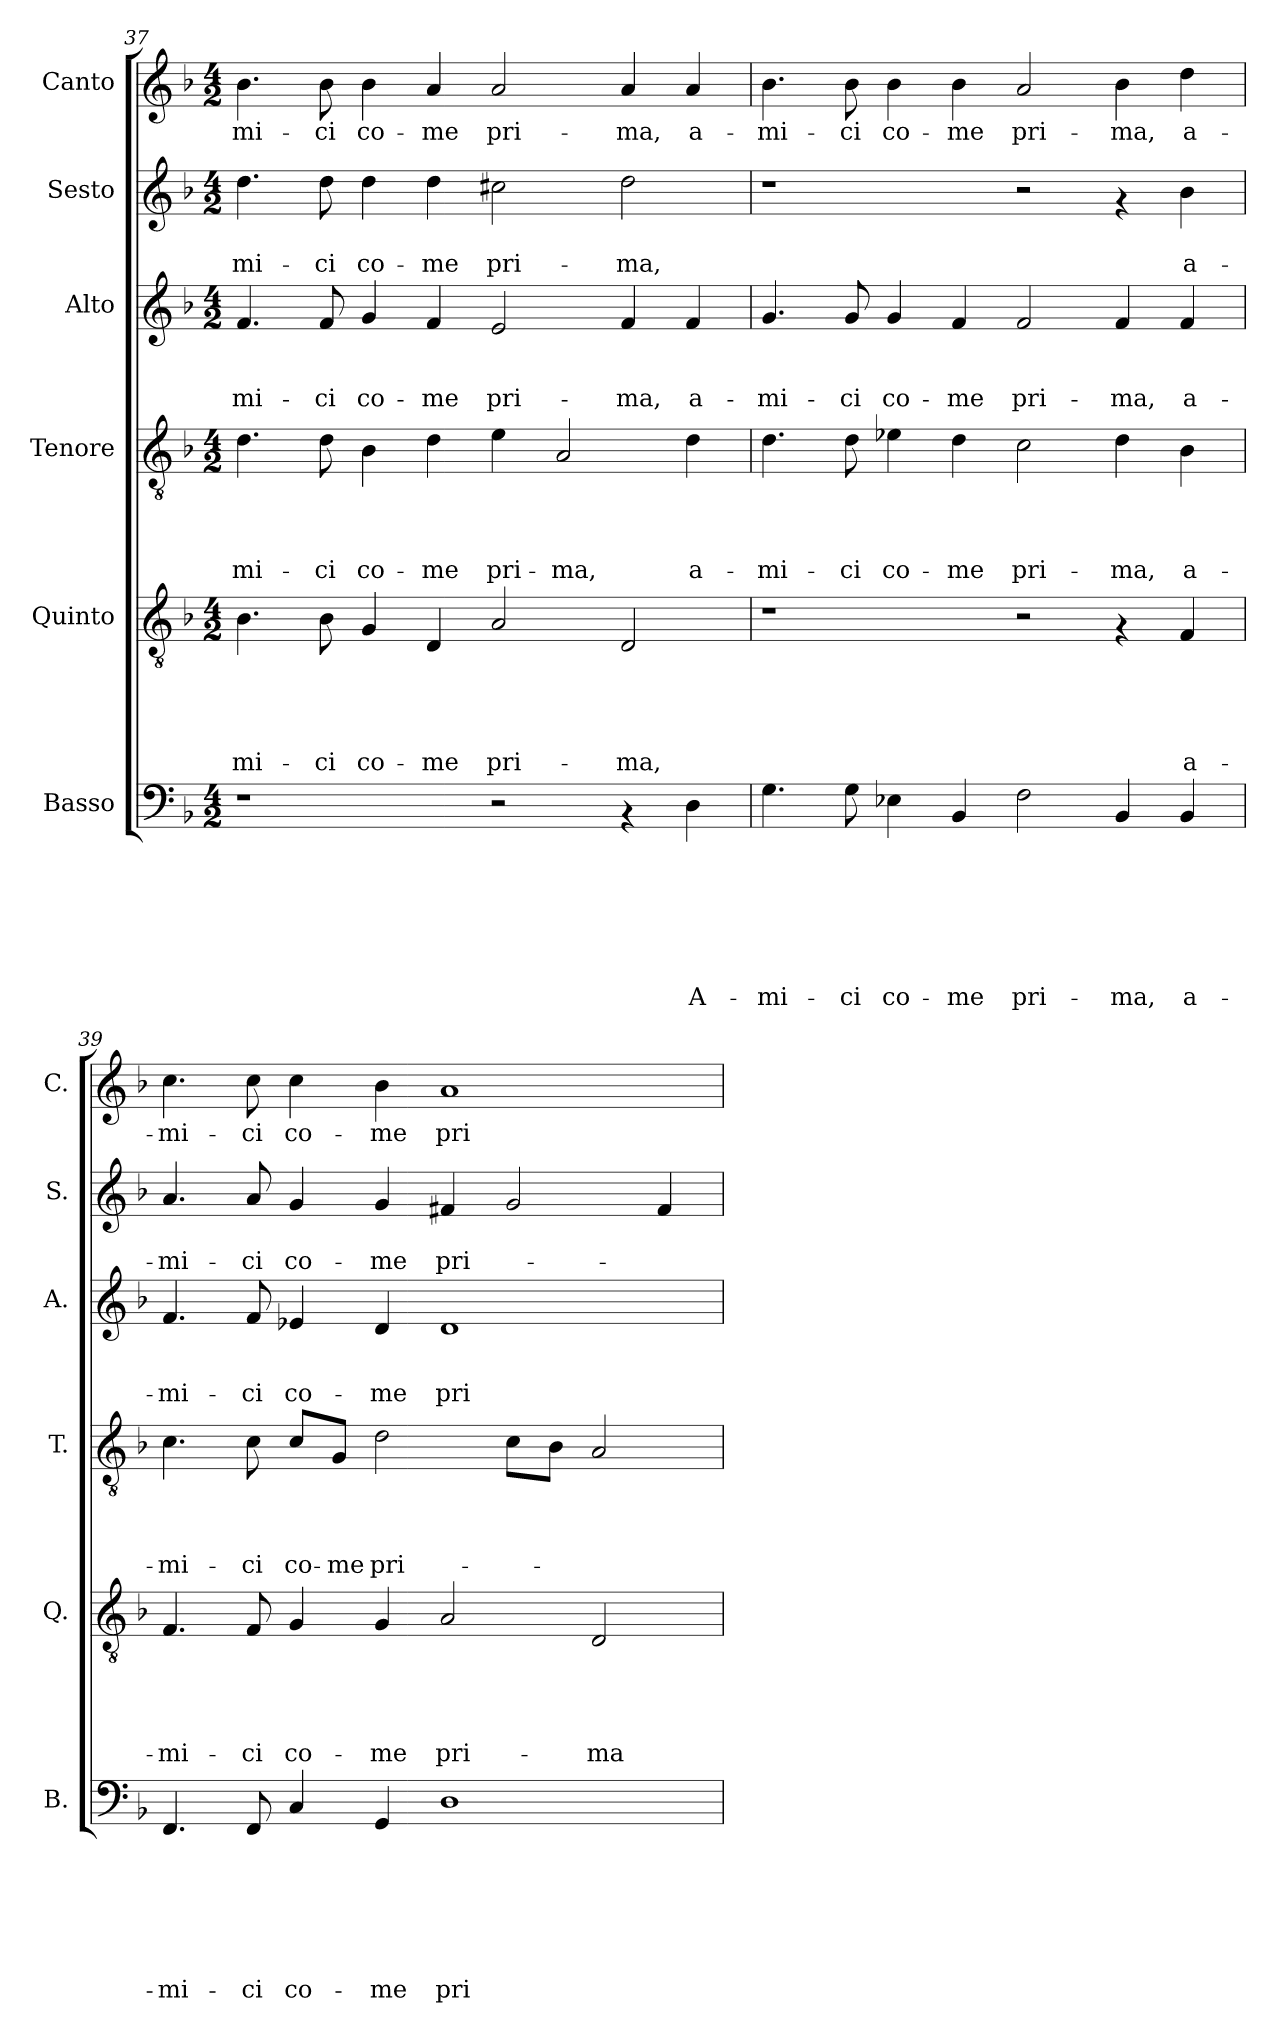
**kern	**text	**text	**text	**text	**text	**text	**text	**kern	**text	**text	**text	**text	**text	**kern	**text	**text	**text	**text	**kern	**text	**text	**text	**kern	**text	**text	**kern	**text
*part6	*part6	*part6	*part6	*part6	*part6	*part6	*part6	*part5	*part5	*part5	*part5	*part5	*part5	*part4	*part4	*part4	*part4	*part4	*part3	*part3	*part3	*part3	*part2	*part2	*part2	*part1	*part1
*staff6	*staff6	*staff6	*staff6	*staff6	*staff6	*staff6	*staff6	*staff5	*staff5	*staff5	*staff5	*staff5	*staff5	*staff4	*staff4	*staff4	*staff4	*staff4	*staff3	*staff3	*staff3	*staff3	*staff2	*staff2	*staff2	*staff1	*staff1
*I"Basso	*	*	*	*	*	*	*	*I"Quinto	*	*	*	*	*	*I"Tenore	*	*	*	*	*I"Alto	*	*	*	*I"Sesto	*	*	*I"Canto	*
*I'B.	*	*	*	*	*	*	*	*I'Q.	*	*	*	*	*	*I'T.	*	*	*	*	*I'A.	*	*	*	*I'S.	*	*	*I'C.	*
!!LO:PB:g=z
*clefF4	*	*	*	*	*	*	*	*clefGv2	*	*	*	*	*	*clefGv2	*	*	*	*	*clefG2	*	*	*	*clefG2	*	*	*clefG2	*
*k[b-]	*	*	*	*	*	*	*	*k[b-]	*	*	*	*	*	*k[b-]	*	*	*	*	*k[b-]	*	*	*	*k[b-]	*	*	*k[b-]	*
*F:	*	*	*	*	*	*	*	*F:	*	*	*	*	*	*F:	*	*	*	*	*F:	*	*	*	*F:	*	*	*F:	*
*M4/2	*	*	*	*	*	*	*	*M4/2	*	*	*	*	*	*M4/2	*	*	*	*	*M4/2	*	*	*	*M4/2	*	*	*M4/2	*
=37	=37	=37	=37	=37	=37	=37	=37	=37	=37	=37	=37	=37	=37	=37	=37	=37	=37	=37	=37	=37	=37	=37	=37	=37	=37	=37	=37
!	!	!	!	!	!	!	!	!	!	!	!	!	!LO:LY:b	!	!	!	!	!LO:LY:b	!	!	!	!LO:LY:b	!	!	!LO:LY:b	!	!LO:LY:b
1r	.	.	.	.	.	.	.	4.B-\	.	.	.	.	-mi-	4.d\	.	.	.	-mi-	4.f/	.	.	-mi-	4.dd\	.	-mi-	4.b-\	-mi-
!	!	!	!	!	!	!	!	!	!	!	!	!	!LO:LY:b	!	!	!	!	!LO:LY:b	!	!	!	!LO:LY:b	!	!	!LO:LY:b	!	!LO:LY:b
.	.	.	.	.	.	.	.	8B-\	.	.	.	.	-ci	8d\	.	.	.	-ci	8f/	.	.	-ci	8dd\	.	-ci	8b-\	-ci
!	!	!	!	!	!	!	!	!	!	!	!	!	!LO:LY:b	!	!	!	!	!LO:LY:b	!	!	!	!LO:LY:b	!	!	!LO:LY:b	!	!LO:LY:b
.	.	.	.	.	.	.	.	4G/	.	.	.	.	co-	4B-\	.	.	.	co-	4g/	.	.	co-	4dd\	.	co-	4b-\	co-
!	!	!	!	!	!	!	!	!	!	!	!	!	!LO:LY:b	!	!	!	!	!LO:LY:b	!	!	!	!LO:LY:b	!	!	!LO:LY:b	!	!LO:LY:b
.	.	.	.	.	.	.	.	4D/	.	.	.	.	-me	4d\	.	.	.	-me	4f/	.	.	-me	4dd\	.	-me	4a/	-me
!	!	!	!	!	!	!	!	!	!	!	!	!	!LO:LY:b	!	!	!	!	!LO:LY:b	!	!	!	!LO:LY:b	!	!	!LO:LY:b	!	!LO:LY:b
2r	.	.	.	.	.	.	.	2A/	.	.	.	.	pri-	4e\	.	.	.	pri-	2e/	.	.	pri-	2cc#X\	.	pri-	2a/	pri-
!	!	!	!	!	!	!	!	!	!	!	!	!	!	!	!	!	!	!LO:LY:b	!	!	!	!	!	!	!	!	!
.	.	.	.	.	.	.	.	.	.	.	.	.	.	2A/	.	.	.	-ma,	.	.	.	.	.	.	.	.	.
!	!	!	!	!	!	!	!	!	!	!	!	!	!LO:LY:b	!	!	!	!	!	!	!	!	!LO:LY:b	!	!	!LO:LY:b	!	!LO:LY:b
4rAA	.	.	.	.	.	.	.	2D/	.	.	.	.	-ma,	.	.	.	.	.	4f/	.	.	-ma,	2dd\	.	-ma,	4a/	-ma,
!	!	!	!	!	!	!	!LO:LY:b:rj	!	!	!	!	!	!	!	!	!	!	!LO:LY:b	!	!	!	!LO:LY:b	!	!	!	!	!LO:LY:b
4D\	.	.	.	.	.	.	A-	.	.	.	.	.	.	4d\	.	.	.	a-	4f/	.	.	a-	.	.	.	4a/	a-
=38	=38	=38	=38	=38	=38	=38	=38	=38	=38	=38	=38	=38	=38	=38	=38	=38	=38	=38	=38	=38	=38	=38	=38	=38	=38	=38	=38
!	!	!	!	!	!	!	!LO:LY:b:rj	!	!	!	!	!	!	!	!	!	!	!LO:LY:b	!	!	!	!LO:LY:b	!	!	!	!	!LO:LY:b
4.G\	.	.	.	.	.	.	-mi-	1r	.	.	.	.	.	4.d\	.	.	.	-mi-	4.g/	.	.	-mi-	1r	.	.	4.b-\	-mi-
!	!	!	!	!	!	!	!LO:LY:b:rj	!	!	!	!	!	!	!	!	!	!	!LO:LY:b	!	!	!	!LO:LY:b	!	!	!	!	!LO:LY:b
8G\	.	.	.	.	.	.	-ci	.	.	.	.	.	.	8d\	.	.	.	-ci	8g/	.	.	-ci	.	.	.	8b-\	-ci
!	!	!	!	!	!	!	!LO:LY:b:rj	!	!	!	!	!	!	!	!	!	!	!LO:LY:b	!	!	!	!LO:LY:b	!	!	!	!	!LO:LY:b
4E-X\	.	.	.	.	.	.	co-	.	.	.	.	.	.	4e-X\	.	.	.	co-	4g/	.	.	co-	.	.	.	4b-\	co-
!	!	!	!	!	!	!	!LO:LY:b:rj	!	!	!	!	!	!	!	!	!	!	!LO:LY:b	!	!	!	!LO:LY:b	!	!	!	!	!LO:LY:b
4BB-/	.	.	.	.	.	.	-me	.	.	.	.	.	.	4d\	.	.	.	-me	4f/	.	.	-me	.	.	.	4b-\	-me
!	!	!	!	!	!	!	!LO:LY:b:rj	!	!	!	!	!	!	!	!	!	!	!LO:LY:b	!	!	!	!LO:LY:b	!	!	!	!	!LO:LY:b
2F\	.	.	.	.	.	.	pri-	2r	.	.	.	.	.	2c\	.	.	.	pri-	2f/	.	.	pri-	2r	.	.	2a/	pri-
!	!	!	!	!	!	!	!LO:LY:b:rj	!	!	!	!	!	!	!	!	!	!	!LO:LY:b	!	!	!	!LO:LY:b	!	!	!	!	!LO:LY:b
4BB-/	.	.	.	.	.	.	-ma,	4rF	.	.	.	.	.	4d\	.	.	.	-ma,	4f/	.	.	-ma,	4rf	.	.	4b-\	-ma,
!	!	!	!	!	!	!	!LO:LY:b:rj	!	!	!	!	!	!LO:LY:b	!	!	!	!	!LO:LY:b	!	!	!	!LO:LY:b	!	!	!LO:LY:b	!	!LO:LY:b
4BB-/	.	.	.	.	.	.	a-	4F/	.	.	.	.	a-	4B-\	.	.	.	a-	4f/	.	.	a-	4b-\	.	a-	4dd\	a-
=39	=39	=39	=39	=39	=39	=39	=39	=39	=39	=39	=39	=39	=39	=39	=39	=39	=39	=39	=39	=39	=39	=39	=39	=39	=39	=39	=39
!	!	!	!	!	!	!	!LO:LY:b:rj	!	!	!	!	!	!LO:LY:b	!	!	!	!	!LO:LY:b	!	!	!	!LO:LY:b	!	!	!LO:LY:b	!	!LO:LY:b
4.FF/	.	.	.	.	.	.	-mi-	4.F/	.	.	.	.	-mi-	4.c\	.	.	.	-mi-	4.f/	.	.	-mi-	4.a/	.	-mi-	4.cc\	-mi-
!	!	!	!	!	!	!	!LO:LY:b:rj	!	!	!	!	!	!LO:LY:b	!	!	!	!	!LO:LY:b	!	!	!	!LO:LY:b	!	!	!LO:LY:b	!	!LO:LY:b
8FF/	.	.	.	.	.	.	-ci	8F/	.	.	.	.	-ci	8c\	.	.	.	-ci	8f/	.	.	-ci	8a/	.	-ci	8cc\	-ci
!	!	!	!	!	!	!	!LO:LY:b:rj	!	!	!	!	!	!LO:LY:b	!	!	!	!	!LO:LY:b	!	!	!	!LO:LY:b	!	!	!LO:LY:b	!	!LO:LY:b
4C/	.	.	.	.	.	.	co-	4G/	.	.	.	.	co-	8c/L	.	.	.	co-	4e-X/	.	.	co-	4g/	.	co-	4cc\	co-
!	!	!	!	!	!	!	!	!	!	!	!	!	!	!	!	!	!	!LO:LY:b	!	!	!	!	!	!	!	!	!
.	.	.	.	.	.	.	.	.	.	.	.	.	.	8G/J	.	.	.	-me	.	.	.	.	.	.	.	.	.
!	!	!	!	!	!	!	!LO:LY:b:rj	!	!	!	!	!	!LO:LY:b	!	!	!	!	!LO:LY:b	!	!	!	!LO:LY:b	!	!	!LO:LY:b	!	!LO:LY:b
4GG/	.	.	.	.	.	.	-me	4G/	.	.	.	.	-me	2d\	.	.	.	pri-	4d/	.	.	-me	4g/	.	-me	4b-\	-me
!	!	!	!	!	!	!	!LO:LY:b:rj	!	!	!	!	!	!LO:LY:b	!	!	!	!	!	!	!	!	!LO:LY:b	!	!	!LO:LY:b	!	!LO:LY:b
1D	.	.	.	.	.	.	pri-	2A/	.	.	.	.	pri-	.	.	.	.	.	1d	.	.	pri-	4f#X/	.	pri-	1a	pri-
.	.	.	.	.	.	.	.	.	.	.	.	.	.	8c\L	.	.	.	.	.	.	.	.	2g/	.	.	.	.
.	.	.	.	.	.	.	.	.	.	.	.	.	.	8B-\J	.	.	.	.	.	.	.	.	.	.	.	.	.
!	!	!	!	!	!	!	!	!	!	!	!	!	!LO:LY:b	!	!	!	!	!	!	!	!	!	!	!	!	!	!
.	.	.	.	.	.	.	.	2D/	.	.	.	.	-ma	2A/	.	.	.	.	.	.	.	.	.	.	.	.	.
.	.	.	.	.	.	.	.	.	.	.	.	.	.	.	.	.	.	.	.	.	.	.	4f#/	.	.	.	.
=	=	=	=	=	=	=	=	=	=	=	=	=	=	=	=	=	=	=	=	=	=	=	=	=	=	=	=
*-	*-	*-	*-	*-	*-	*-	*-	*-	*-	*-	*-	*-	*-	*-	*-	*-	*-	*-	*-	*-	*-	*-	*-	*-	*-	*-	*-
